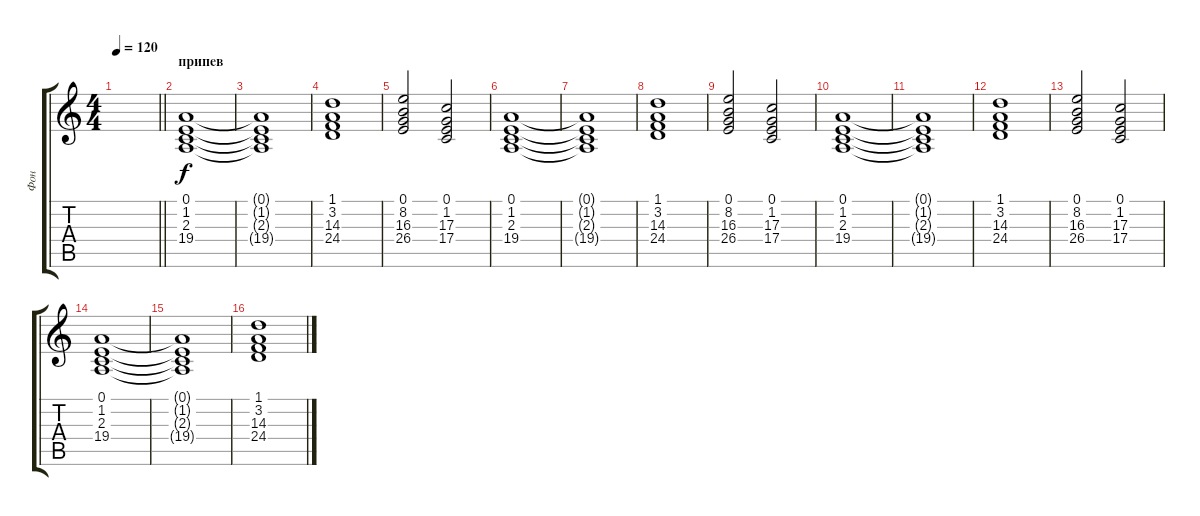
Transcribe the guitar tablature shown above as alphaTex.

\track ("Фон" "Фон") {instrument synthstrings1}
\staff {score tabs}
\tuning (E4 B3 G3 D3 A2 E2) {hide}
\ts (4 4)
\tempo 120
\clef g2
\barLineRight lightlight
\ks c
|
\section ("" "припев")
(0.1 1.2 2.3 19.4).1 |
(0.1{t} 1.2{t} 2.3{t} 19.4{t}).1 |
(1.1 3.2 14.3 24.4).1 |
(0.1 8.2 16.3 26.4).2 (0.1 1.2 17.3 17.4).2 |
(0.1 1.2 2.3 19.4).1 |
(0.1{t} 1.2{t} 2.3{t} 19.4{t}).1 |
(1.1 3.2 14.3 24.4).1 |
(0.1 8.2 16.3 26.4).2 (0.1 1.2 17.3 17.4).2 |
(0.1 1.2 2.3 19.4).1 |
(0.1{t} 1.2{t} 2.3{t} 19.4{t}).1 |
(1.1 3.2 14.3 24.4).1 |
(0.1 8.2 16.3 26.4).2 (0.1 1.2 17.3 17.4).2 |
(0.1 1.2 2.3 19.4).1 |
(0.1{t} 1.2{t} 2.3{t} 19.4{t}).1 |
(1.1 3.2 14.3 24.4).1
